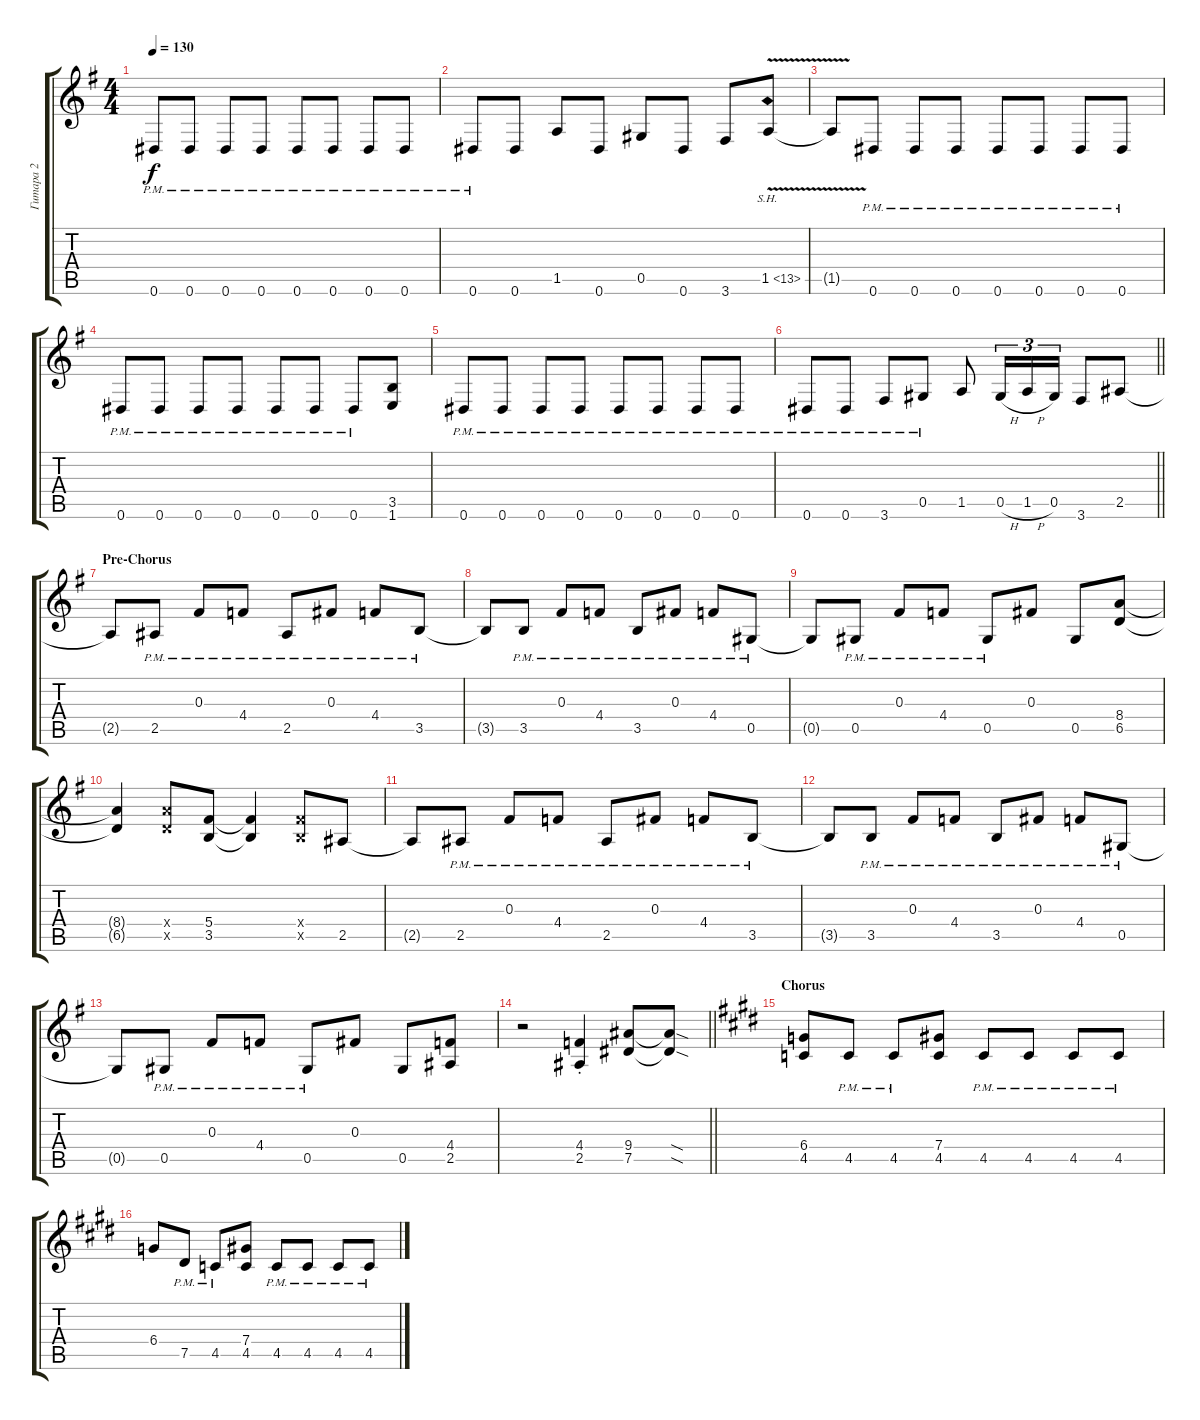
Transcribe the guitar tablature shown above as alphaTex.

\track ("Гитара 2" "Гитара 2") {instrument distortionguitar}
\staff {score tabs}
\tuning (Eb4 Bb3 Gb3 Db3 Ab2 Eb2) {hide}
\ts (4 4)
\tempo 130
\clef g2
\ks eminor
0.6{pm}.8{dy f} 0.6{pm}.8 0.6{pm}.8 0.6{pm}.8 0.6{pm}.8 0.6{pm}.8 0.6{pm}.8 0.6{pm}.8 |
0.6{pm}.8 0.6.8 1.5.8 0.6.8 0.5.8 0.6.8 3.6.8 1.5{sh 12 v}.8 |
1.5{t}.8 0.6{pm}.8 0.6{pm}.8 0.6{pm}.8 0.6{pm}.8 0.6{pm}.8 0.6{pm}.8 0.6{pm}.8 |
0.6{pm}.8 0.6{pm}.8 0.6{pm}.8 0.6{pm}.8 0.6{pm}.8 0.6{pm}.8 0.6{pm}.8 (3.5 1.6).8 |
0.6{pm}.8 0.6{pm}.8 0.6{pm}.8 0.6{pm}.8 0.6{pm}.8 0.6{pm}.8 0.6{pm}.8 0.6{pm}.8 |
\barLineRight lightlight
0.6{pm}.8 0.6{pm}.8 3.6{pm}.8 0.5{pm}.8 1.5.8 0.5{h}.16{tu (3 2)} 1.5{h}.16{tu (3 2)} 0.5.16{tu (3 2)} 3.6.8 2.5.8 |
\section ("" "Pre-Chorus")
2.5{t}.8 2.5{pm}.8 0.3{pm}.8 4.4{pm}.8 2.5{pm}.8 0.3{pm}.8 4.4{pm}.8 3.5{pm}.8 |
3.5{t}.8 3.5{pm}.8 0.3{pm}.8 4.4{pm}.8 3.5{pm}.8 0.3{pm}.8 4.4{pm}.8 0.5{pm}.8 |
0.5{t}.8 0.5{pm}.8 0.3{pm}.8 4.4{pm}.8 0.5{pm}.8 0.3.8 0.5.8 (8.4 6.5).8 |
(8.4{t} 6.5{t}).4 (8.4{x} 6.5{x}).8 (5.4 3.5).8 (5.4{t} 3.5{t}).4 (5.4{x} 3.5{x}).8 2.5.8 |
2.5{t}.8 2.5{pm}.8 0.3{pm}.8 4.4{pm}.8 2.5{pm}.8 0.3{pm}.8 4.4{pm}.8 3.5{pm}.8 |
3.5{t}.8 3.5{pm}.8 0.3{pm}.8 4.4{pm}.8 3.5{pm}.8 0.3{pm}.8 4.4{pm}.8 0.5{pm}.8 |
0.5{t}.8 0.5{pm}.8 0.3{pm}.8 4.4{pm}.8 0.5{pm}.8 0.3.8 0.5.8 (4.4 2.5).8 |
\barLineRight lightlight
r.2 (4.4{st} 2.5{st}).4 (9.4 7.5).8 (9.4{sod t} 7.5{sod t}).8 |
\section ("" "Chorus")
\ks c#minor
(6.4 4.5).8 4.5{pm}.8 4.5{pm}.8 (7.4 4.5).8 4.5{pm}.8 4.5{pm}.8 4.5{pm}.8 4.5{pm}.8 |
6.4.8 7.5{pm}.8 4.5{pm}.8 (7.4 4.5).8 4.5{pm}.8 4.5{pm}.8 4.5{pm}.8 4.5{pm}.8
